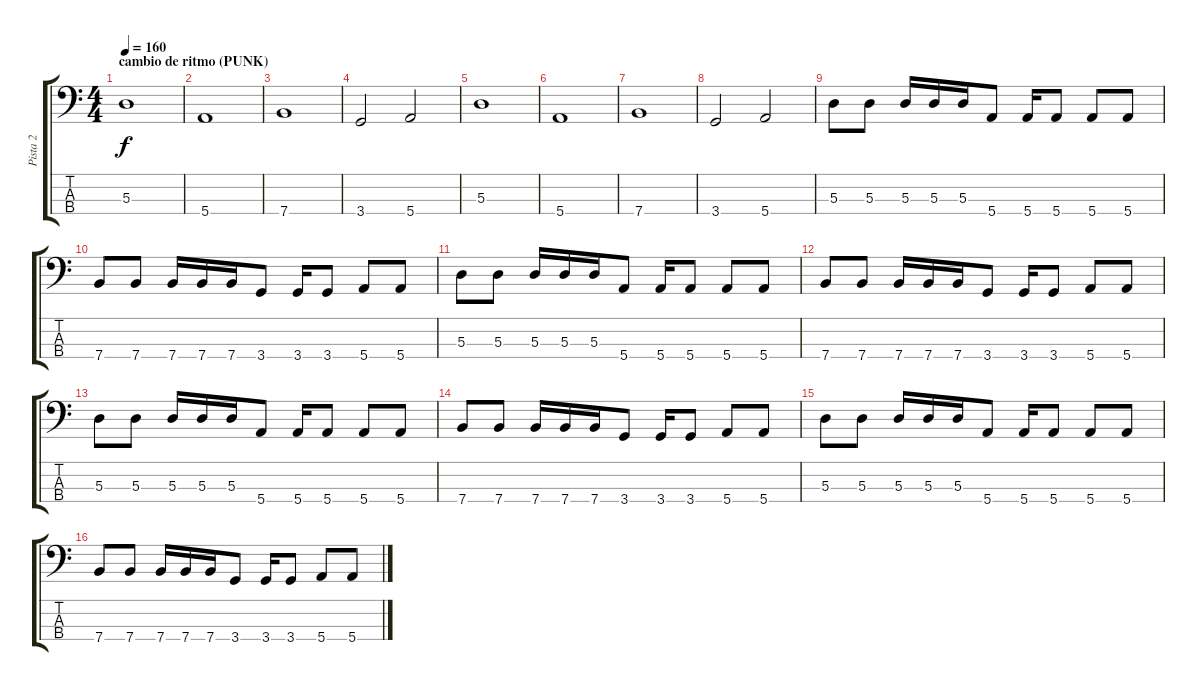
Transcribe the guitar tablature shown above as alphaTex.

\track ("Pista 2" "Pista 2") {instrument electricbassfinger}
\staff {score tabs}
\tuning (G2 D2 A1 E1) {hide}
\ts (4 4)
\section ("" "cambio de ritmo (PUNK)")
\tempo 160
\clef f4
\ks c
5.3.1{dy f} |
5.4.1 |
7.4.1 |
3.4.2 5.4.2 |
5.3.1 |
5.4.1 |
7.4.1 |
3.4.2 5.4.2 |
5.3.8 5.3.8 5.3.16 5.3.16 5.3.16 5.4.8 5.4.16 5.4.8 5.4.8 5.4.8 |
7.4.8 7.4.8 7.4.16 7.4.16 7.4.16 3.4.8 3.4.16 3.4.8 5.4.8 5.4.8 |
5.3.8 5.3.8 5.3.16 5.3.16 5.3.16 5.4.8 5.4.16 5.4.8 5.4.8 5.4.8 |
7.4.8 7.4.8 7.4.16 7.4.16 7.4.16 3.4.8 3.4.16 3.4.8 5.4.8 5.4.8 |
5.3.8 5.3.8 5.3.16 5.3.16 5.3.16 5.4.8 5.4.16 5.4.8 5.4.8 5.4.8 |
7.4.8 7.4.8 7.4.16 7.4.16 7.4.16 3.4.8 3.4.16 3.4.8 5.4.8 5.4.8 |
5.3.8 5.3.8 5.3.16 5.3.16 5.3.16 5.4.8 5.4.16 5.4.8 5.4.8 5.4.8 |
7.4.8 7.4.8 7.4.16 7.4.16 7.4.16 3.4.8 3.4.16 3.4.8 5.4.8 5.4.8
